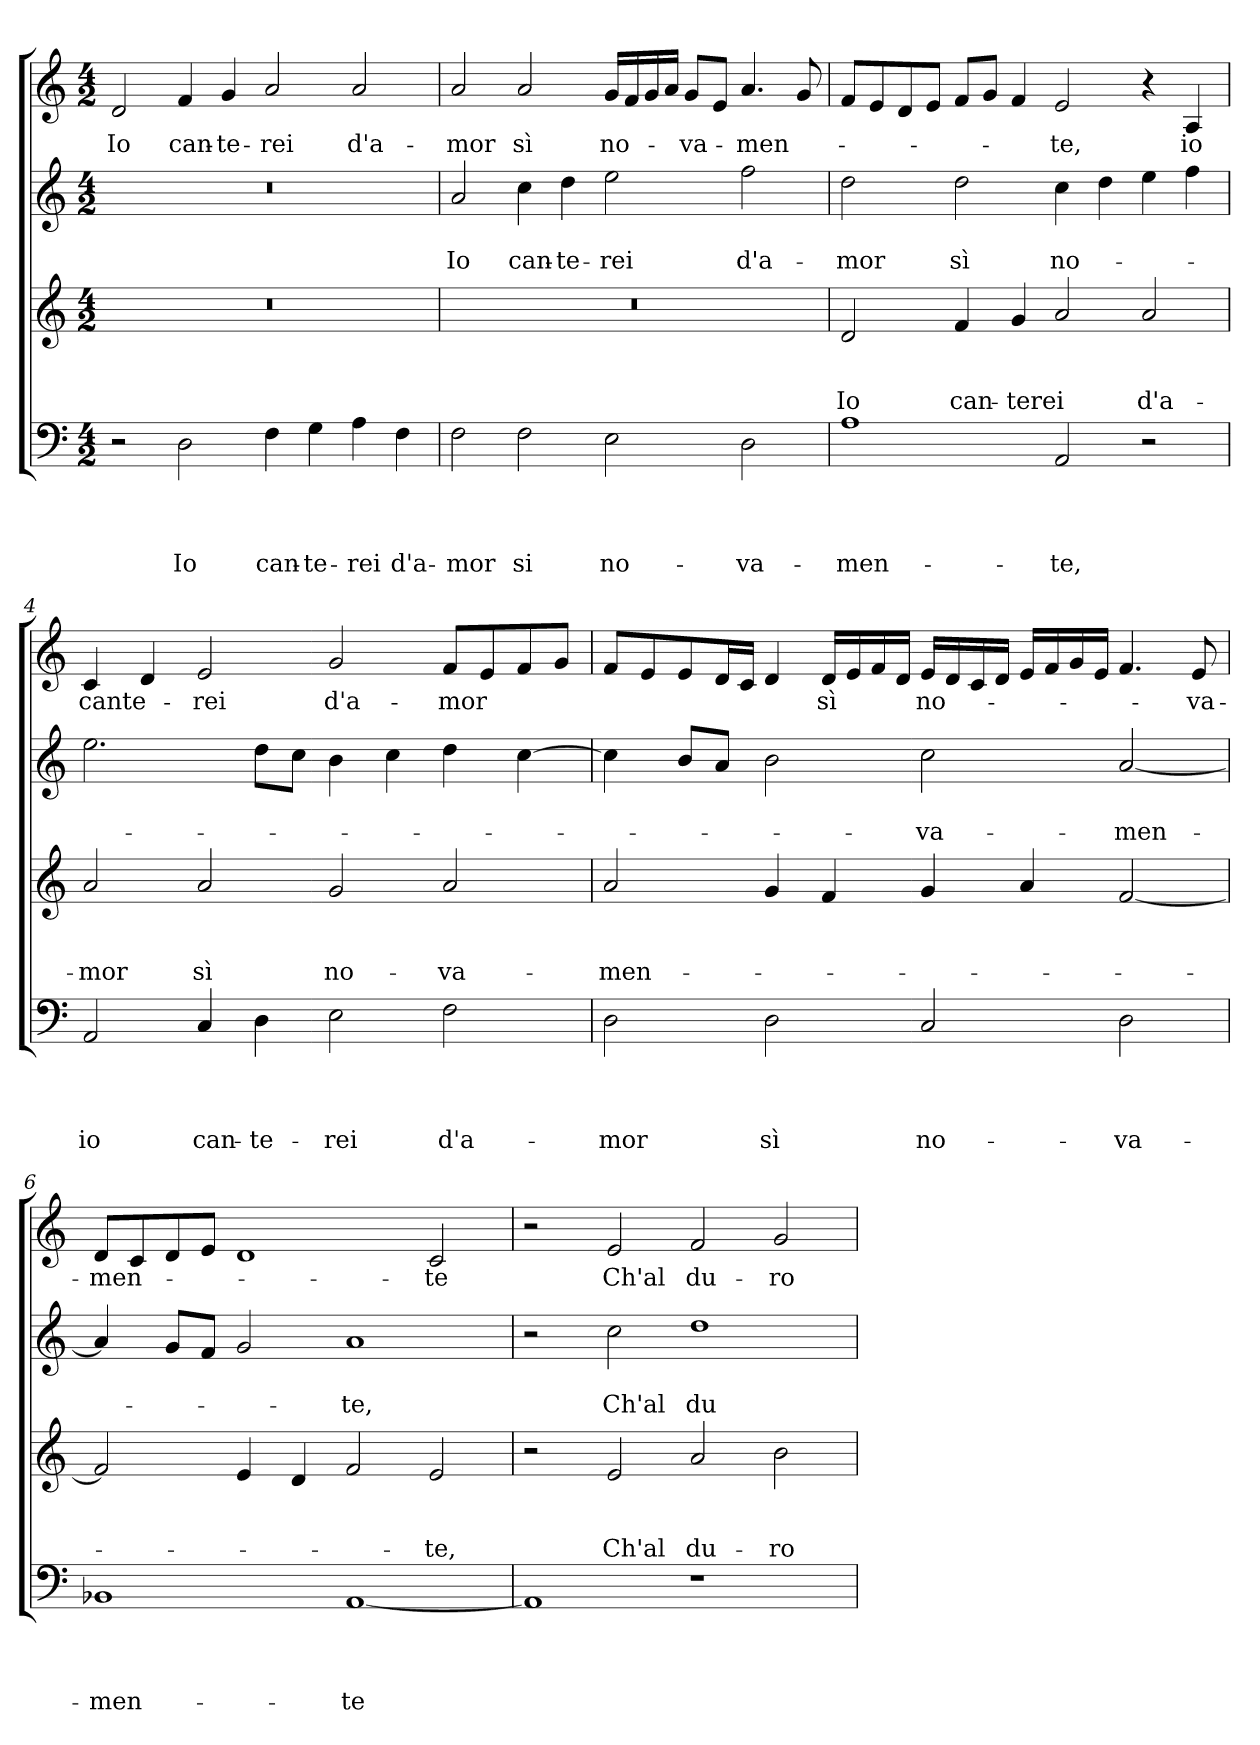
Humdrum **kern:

**kern	**text	**text	**text	**text	**kern	**text	**text	**text	**kern	**text	**text	**kern	**text
*part4	*part4	*part4	*part4	*part4	*part3	*part3	*part3	*part3	*part2	*part2	*part2	*part1	*part1
*staff4	*staff4	*staff4	*staff4	*staff4	*staff3	*staff3	*staff3	*staff3	*staff2	*staff2	*staff2	*staff1	*staff1
*clefF4	*	*	*	*	*clefG2	*	*	*	*clefG2	*	*	*clefG2	*
*	*	*	*	*	*ITrd7c12	*	*	*	*ITrd7c12	*	*	*	*
*k[]	*	*	*	*	*k[]	*	*	*	*k[]	*	*	*k[]	*
*C:	*	*	*	*	*C:	*	*	*	*C:	*	*	*C:	*
*M4/2	*	*	*	*	*M4/2	*	*	*	*M4/2	*	*	*M4/2	*
=1	=1	=1	=1	=1	=1	=1	=1	=1	=1	=1	=1	=1	=1
!	!	!	!	!	!LO:N:vis=1	!	!	!	!LO:N:vis=1	!	!	!	!LO:LY:b
2r	.	.	.	.	0r	.	.	.	0r	.	.	2d/	Io
!	!	!	!	!LO:LY:b	!	!	!	!	!	!	!	!	!LO:LY:b
2D\	.	.	.	Io	.	.	.	.	.	.	.	4f/	can-
!	!	!	!	!	!	!	!	!	!	!	!	!	!LO:LY:b
.	.	.	.	.	.	.	.	.	.	.	.	4g/	-te-
!	!	!	!	!LO:LY:b	!	!	!	!	!	!	!	!	!LO:LY:b
4F\	.	.	.	can-	.	.	.	.	.	.	.	2a/	-rei
!	!	!	!	!LO:LY:b	!	!	!	!	!	!	!	!	!
4G\	.	.	.	-te-	.	.	.	.	.	.	.	.	.
!	!	!	!	!LO:LY:b	!	!	!	!	!	!	!	!	!LO:LY:b
4A\	.	.	.	-rei	.	.	.	.	.	.	.	2a/	d'a-
!	!	!	!	!LO:LY:b	!	!	!	!	!	!	!	!	!
4F\	.	.	.	d'a-	.	.	.	.	.	.	.	.	.
=2	=2	=2	=2	=2	=2	=2	=2	=2	=2	=2	=2	=2	=2
!	!	!	!	!LO:LY:b	!LO:N:vis=1	!	!	!	!	!	!LO:LY:b	!	!LO:LY:b
2F\	.	.	.	-mor	0r	.	.	.	2A/	.	Io	2a/	-mor
!	!	!	!	!LO:LY:b	!	!	!	!	!	!	!LO:LY:b	!	!LO:LY:b
2F\	.	.	.	si	.	.	.	.	4c\	.	can-	2a/	sì
!	!	!	!	!	!	!	!	!	!	!	!LO:LY:b	!	!
.	.	.	.	.	.	.	.	.	4d\	.	-te-	.	.
!	!	!	!	!LO:LY:b	!	!	!	!	!	!	!LO:LY:b	!	!LO:LY:b
2E\	.	.	.	no-	.	.	.	.	2e\	.	-rei	16g/LL	no-
.	.	.	.	.	.	.	.	.	.	.	.	16f/	.
.	.	.	.	.	.	.	.	.	.	.	.	16g/	.
.	.	.	.	.	.	.	.	.	.	.	.	16a/JJ	.
!	!	!	!	!	!	!	!	!	!	!	!	!	!LO:LY:b
.	.	.	.	.	.	.	.	.	.	.	.	8g/L	-va-
.	.	.	.	.	.	.	.	.	.	.	.	8e/J	.
!	!	!	!	!LO:LY:b	!	!	!	!	!	!	!LO:LY:b	!	!LO:LY:b
2D\	.	.	.	-va-	.	.	.	.	2f\	.	d'a-	4.a/	-men-
.	.	.	.	.	.	.	.	.	.	.	.	8g/	.
=3	=3	=3	=3	=3	=3	=3	=3	=3	=3	=3	=3	=3	=3
!	!	!	!	!LO:LY:b	!	!	!	!LO:LY:b	!	!	!LO:LY:b	!	!
1A	.	.	.	-men-	2D/	.	.	Io	2d\	.	-mor	8f/L	.
.	.	.	.	.	.	.	.	.	.	.	.	8e/	.
.	.	.	.	.	.	.	.	.	.	.	.	8d/	.
.	.	.	.	.	.	.	.	.	.	.	.	8e/J	.
!	!	!	!	!	!	!	!	!LO:LY:b	!	!	!LO:LY:b	!	!
.	.	.	.	.	4F/	.	.	can-	2d\	.	sì	8f/L	.
.	.	.	.	.	.	.	.	.	.	.	.	8g/J	.
!	!	!	!	!	!	!	!	!LO:LY:b	!	!	!	!	!
.	.	.	.	.	4G/	.	.	-te­rei	.	.	.	4f/	.
!	!	!	!	!LO:LY:b	!	!	!	!	!	!	!LO:LY:b	!	!LO:LY:b
2AA/	.	.	.	-te,	2A/	.	.	.	4c\	.	no-	2e/	-te,
.	.	.	.	.	.	.	.	.	4d\	.	.	.	.
!	!	!	!	!	!	!	!	!LO:LY:b	!	!	!	!	!
2r	.	.	.	.	2A/	.	.	d'a-	4e\	.	.	4r	.
!	!	!	!	!	!	!	!	!	!	!	!	!	!LO:LY:b
.	.	.	.	.	.	.	.	.	4f\	.	.	4A/	io
!!LO:LB:g=z
=4	=4	=4	=4	=4	=4	=4	=4	=4	=4	=4	=4	=4	=4
!	!	!	!	!LO:LY:b	!	!	!	!LO:LY:b	!	!	!	!	!LO:LY:b
2AA/	.	.	.	io	2A/	.	.	-mor	2.e\	.	.	4c/	can­te-
.	.	.	.	.	.	.	.	.	.	.	.	4d/	.
!	!	!	!	!LO:LY:b	!	!	!	!LO:LY:b	!	!	!	!	!LO:LY:b
4C/	.	.	.	can-	2A/	.	.	sì	.	.	.	2e/	-rei
!	!	!	!	!LO:LY:b	!	!	!	!	!	!	!	!	!
4D\	.	.	.	-te-	.	.	.	.	8d\L	.	.	.	.
.	.	.	.	.	.	.	.	.	8c\J	.	.	.	.
!	!	!	!	!LO:LY:b	!	!	!	!LO:LY:b	!	!	!	!	!LO:LY:b
2E\	.	.	.	-rei	2G/	.	.	no-	4B\	.	.	2g/	d'a-
.	.	.	.	.	.	.	.	.	4c\	.	.	.	.
!	!	!	!	!LO:LY:b	!	!	!	!LO:LY:b	!	!	!	!	!LO:LY:b
2F\	.	.	.	d'a-	2A/	.	.	-va-	4d\	.	.	8f/L	-mor
.	.	.	.	.	.	.	.	.	.	.	.	8e/	.
.	.	.	.	.	.	.	.	.	[>4c\	.	.	8f/	.
.	.	.	.	.	.	.	.	.	.	.	.	8g/J	.
=5	=5	=5	=5	=5	=5	=5	=5	=5	=5	=5	=5	=5	=5
!	!	!	!	!LO:LY:b	!	!	!	!LO:LY:b	!	!	!	!	!
2D\	.	.	.	-mor	2A/	.	.	-men-	4c\]	.	.	8f/L	.
.	.	.	.	.	.	.	.	.	.	.	.	8e/	.
.	.	.	.	.	.	.	.	.	8B/L	.	.	8e/	.
.	.	.	.	.	.	.	.	.	8A/J	.	.	16d/L	.
.	.	.	.	.	.	.	.	.	.	.	.	16c/JJ	.
!	!	!	!	!LO:LY:b	!	!	!	!	!	!	!	!	!
2D\	.	.	.	sì	4G/	.	.	.	2B\	.	.	4d/	.
!	!	!	!	!	!	!	!	!	!	!	!	!	!LO:LY:b
.	.	.	.	.	4F/	.	.	.	.	.	.	16d/LL	sì
.	.	.	.	.	.	.	.	.	.	.	.	16e/	.
.	.	.	.	.	.	.	.	.	.	.	.	16f/	.
.	.	.	.	.	.	.	.	.	.	.	.	16d/JJ	.
!	!	!	!	!LO:LY:b	!	!	!	!	!	!	!LO:LY:b	!	!LO:LY:b
2C/	.	.	.	no-	4G/	.	.	.	2c\	.	-va-	16e/LL	no-
.	.	.	.	.	.	.	.	.	.	.	.	16d/	.
.	.	.	.	.	.	.	.	.	.	.	.	16c/	.
.	.	.	.	.	.	.	.	.	.	.	.	16d/JJ	.
.	.	.	.	.	4A/	.	.	.	.	.	.	16e/LL	.
.	.	.	.	.	.	.	.	.	.	.	.	16f/	.
.	.	.	.	.	.	.	.	.	.	.	.	16g/	.
.	.	.	.	.	.	.	.	.	.	.	.	16e/JJ	.
!	!	!	!	!LO:LY:b	!	!	!	!	!	!	!LO:LY:b	!	!
2D\	.	.	.	-va-	[<2F/	.	.	.	[<2A/	.	-men-	4.f/	.
!	!	!	!	!	!	!	!	!	!	!	!	!	!LO:LY:b
.	.	.	.	.	.	.	.	.	.	.	.	8e/	-va-
=6	=6	=6	=6	=6	=6	=6	=6	=6	=6	=6	=6	=6	=6
!	!	!	!	!LO:LY:b	!	!	!	!	!	!	!	!	!LO:LY:b
1BB-i	.	.	.	-men-	2F/]	.	.	.	4A/]	.	.	8d/L	-men-
.	.	.	.	.	.	.	.	.	.	.	.	8c/	.
.	.	.	.	.	.	.	.	.	8G/L	.	.	8d/	.
.	.	.	.	.	.	.	.	.	8F/J	.	.	8e/J	.
.	.	.	.	.	4E/	.	.	.	2G/	.	.	1d	.
.	.	.	.	.	4D/	.	.	.	.	.	.	.	.
!	!	!	!	!LO:LY:b	!	!	!	!	!	!	!LO:LY:b	!	!
[<1AA	.	.	.	-te	2F/	.	.	.	1A	.	-te,	.	.
!	!	!	!	!	!	!	!	!LO:LY:b	!	!	!	!	!LO:LY:b
.	.	.	.	.	2E/	.	.	-te,	.	.	.	2c/	-te
!!LO:LB:g=z
=7	=7	=7	=7	=7	=7	=7	=7	=7	=7	=7	=7	=7	=7
1AA]	.	.	.	.	2r	.	.	.	2r	.	.	2r	.
!	!	!	!	!	!	!	!	!LO:LY:b	!	!	!LO:LY:b	!	!LO:LY:b
.	.	.	.	.	2E/	.	.	Ch'al	2c\	.	Ch'al	2e/	Ch'al
!	!	!	!	!	!	!	!	!LO:LY:b	!	!	!LO:LY:b	!	!LO:LY:b
1r	.	.	.	.	2A/	.	.	du-	1d	.	du-	2f/	du-
!	!	!	!	!	!	!	!	!LO:LY:b	!	!	!	!	!LO:LY:b
.	.	.	.	.	2B\	.	.	-ro	.	.	.	2g/	-ro
=	=	=	=	=	=	=	=	=	=	=	=	=	=
*-	*-	*-	*-	*-	*-	*-	*-	*-	*-	*-	*-	*-	*-
